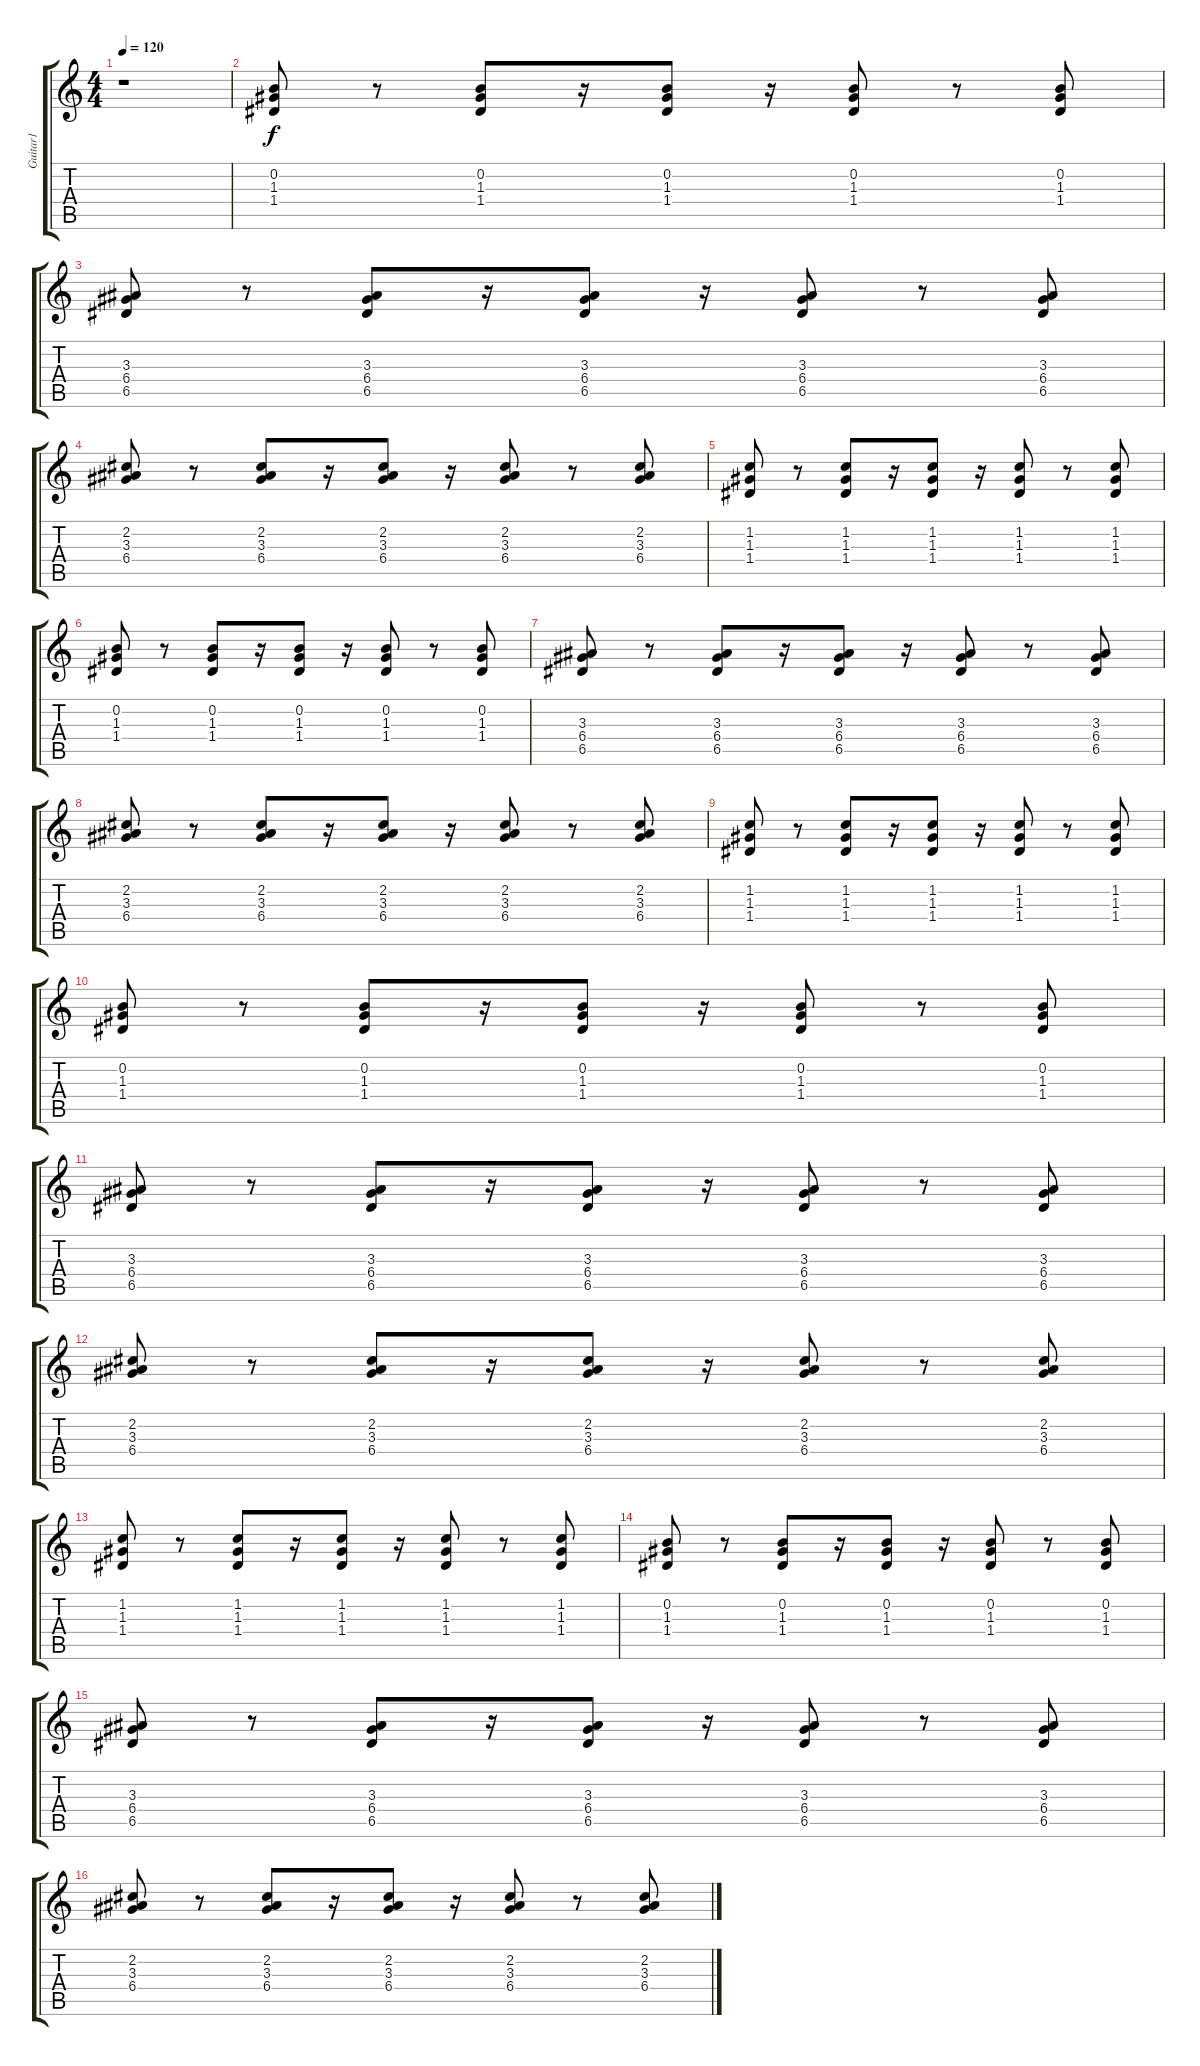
\track ("Guitar1" "Guitar1") {instrument overdrivenguitar}
\staff {score tabs}
\tuning (E4 B3 G3 D3 A2 E2) {hide}
\ts (4 4)
\tempo 120
\clef g2
\ks c
r.1{dy f} |
(0.2 1.3 1.4).8 r.8 (0.2 1.3 1.4).8 r.16 (0.2 1.3 1.4).8 r.16 (0.2 1.3 1.4).8 r.8 (0.2 1.3 1.4).8 |
(3.3 6.4 6.5).8 r.8 (3.3 6.4 6.5).8 r.16 (3.3 6.4 6.5).8 r.16 (3.3 6.4 6.5).8 r.8 (3.3 6.4 6.5).8 |
(2.2 3.3 6.4).8 r.8 (2.2 3.3 6.4).8 r.16 (2.2 3.3 6.4).8 r.16 (2.2 3.3 6.4).8 r.8 (2.2 3.3 6.4).8 |
(1.2 1.3 1.4).8 r.8 (1.2 1.3 1.4).8 r.16 (1.2 1.3 1.4).8 r.16 (1.2 1.3 1.4).8 r.8 (1.2 1.3 1.4).8 |
(0.2 1.3 1.4).8 r.8 (0.2 1.3 1.4).8 r.16 (0.2 1.3 1.4).8 r.16 (0.2 1.3 1.4).8 r.8 (0.2 1.3 1.4).8 |
(3.3 6.4 6.5).8 r.8 (3.3 6.4 6.5).8 r.16 (3.3 6.4 6.5).8 r.16 (3.3 6.4 6.5).8 r.8 (3.3 6.4 6.5).8 |
(2.2 3.3 6.4).8 r.8 (2.2 3.3 6.4).8 r.16 (2.2 3.3 6.4).8 r.16 (2.2 3.3 6.4).8 r.8 (2.2 3.3 6.4).8 |
(1.2 1.3 1.4).8 r.8 (1.2 1.3 1.4).8 r.16 (1.2 1.3 1.4).8 r.16 (1.2 1.3 1.4).8 r.8 (1.2 1.3 1.4).8 |
(0.2 1.3 1.4).8 r.8 (0.2 1.3 1.4).8 r.16 (0.2 1.3 1.4).8 r.16 (0.2 1.3 1.4).8 r.8 (0.2 1.3 1.4).8 |
(3.3 6.4 6.5).8 r.8 (3.3 6.4 6.5).8 r.16 (3.3 6.4 6.5).8 r.16 (3.3 6.4 6.5).8 r.8 (3.3 6.4 6.5).8 |
(2.2 3.3 6.4).8 r.8 (2.2 3.3 6.4).8 r.16 (2.2 3.3 6.4).8 r.16 (2.2 3.3 6.4).8 r.8 (2.2 3.3 6.4).8 |
(1.2 1.3 1.4).8 r.8 (1.2 1.3 1.4).8 r.16 (1.2 1.3 1.4).8 r.16 (1.2 1.3 1.4).8 r.8 (1.2 1.3 1.4).8 |
(0.2 1.3 1.4).8 r.8 (0.2 1.3 1.4).8 r.16 (0.2 1.3 1.4).8 r.16 (0.2 1.3 1.4).8 r.8 (0.2 1.3 1.4).8 |
(3.3 6.4 6.5).8 r.8 (3.3 6.4 6.5).8 r.16 (3.3 6.4 6.5).8 r.16 (3.3 6.4 6.5).8 r.8 (3.3 6.4 6.5).8 |
(2.2 3.3 6.4).8 r.8 (2.2 3.3 6.4).8 r.16 (2.2 3.3 6.4).8 r.16 (2.2 3.3 6.4).8 r.8 (2.2 3.3 6.4).8
